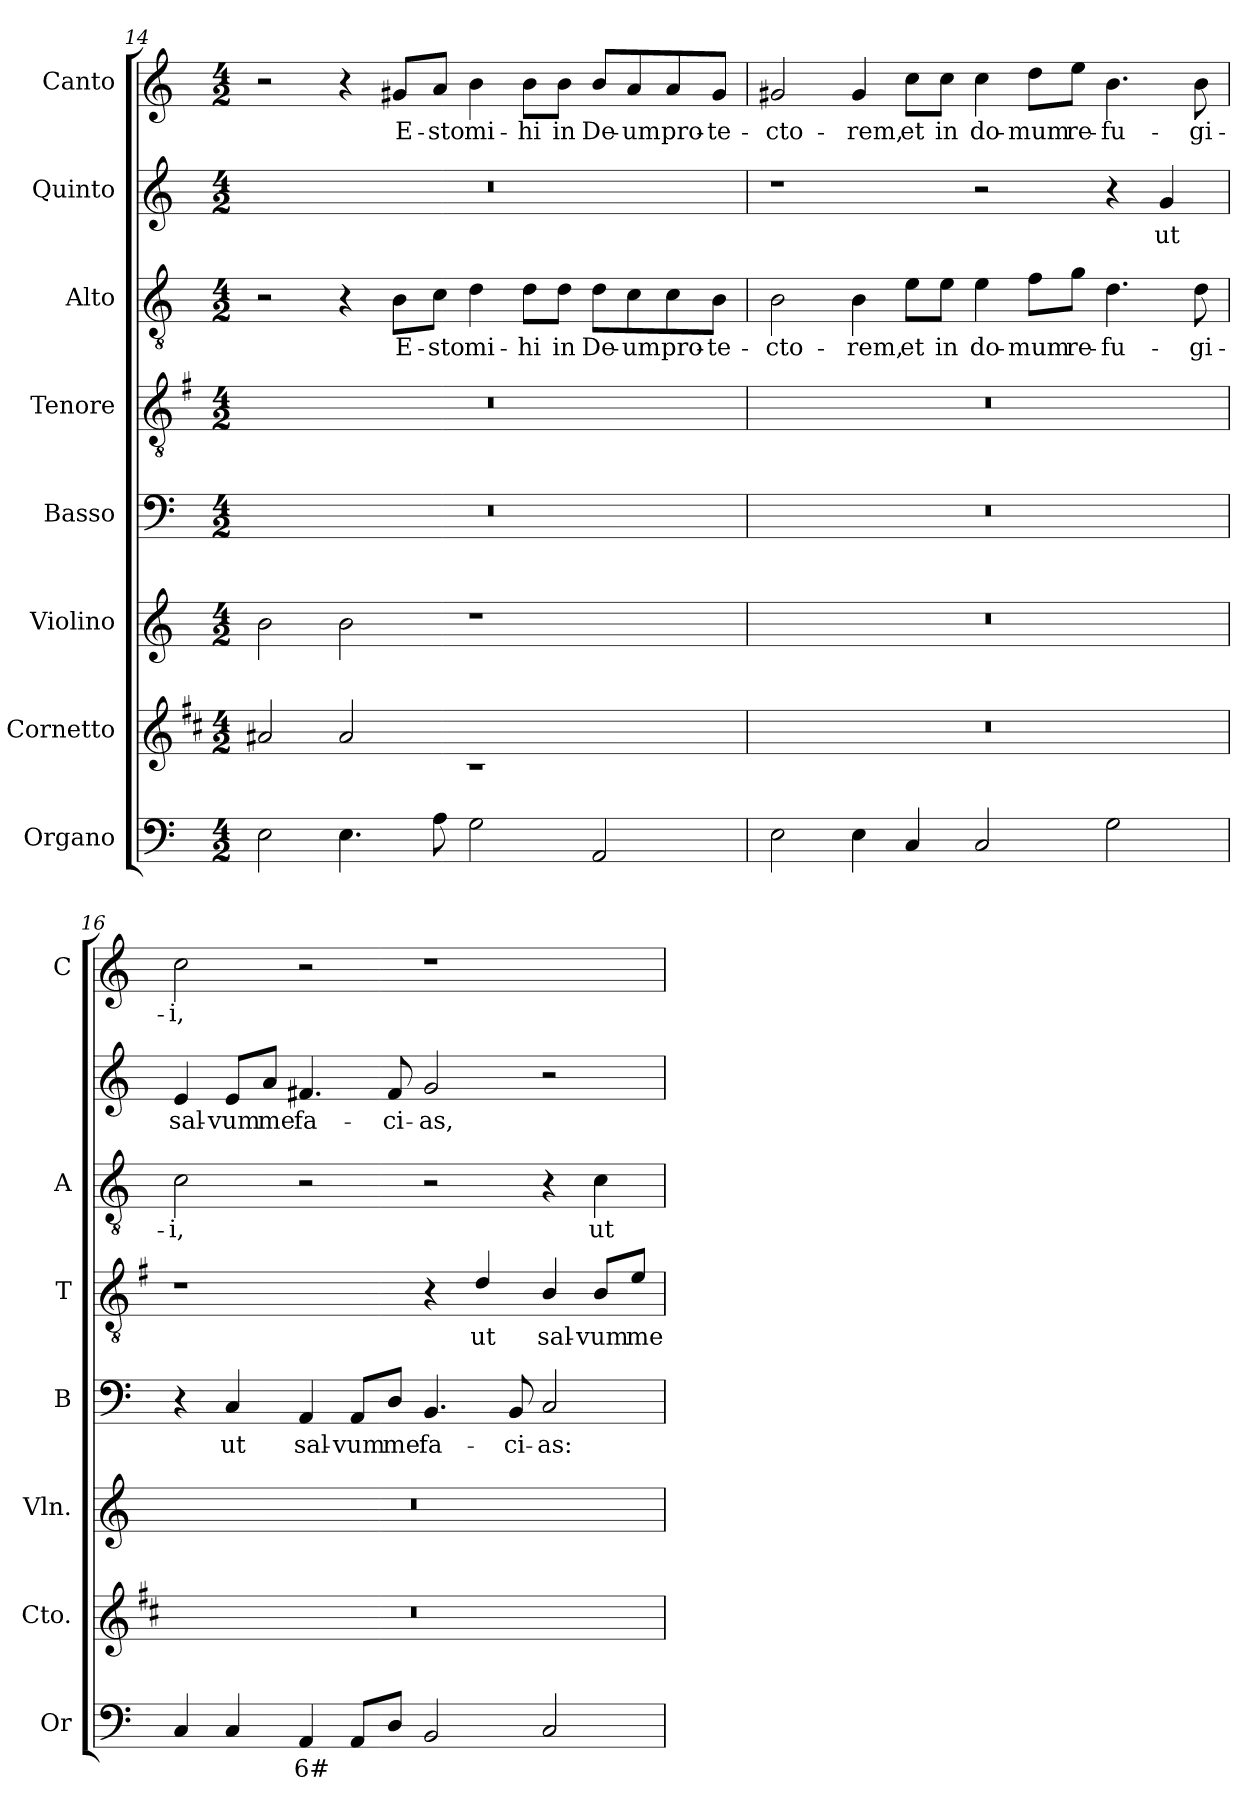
**kern	**text	**kern	**kern	**kern	**text	**kern	**text	**kern	**text	**kern	**text	**kern	**text
*part8	*part8	*part7	*part6	*part5	*part5	*part4	*part4	*part3	*part3	*part2	*part2	*part1	*part1
*staff8	*staff8	*staff7	*staff6	*staff5	*staff5	*staff4	*staff4	*staff3	*staff3	*staff2	*staff2	*staff1	*staff1
*I"Organo	*	*I"Cornetto	*I"Violino	*I"Basso	*	*I"Tenore	*	*I"Alto	*	*I"Quinto	*	*I"Canto	*
*I'Or	*	*I'Cto.	*I'Vln.	*I'B	*	*I'T	*	*I'A	*	*	*	*I'C	*
*clefF4	*	*clefG2	*clefG2	*clefF4	*	*clefGv2	*	*clefGv2	*	*clefG2	*	*clefG2	*
*	*	*ITrd1c2	*	*	*	*ITrd4c7	*	*	*	*	*	*	*
*k[]	*	*k[]	*k[]	*k[]	*	*k[]	*	*k[]	*	*k[]	*	*k[]	*
*C:	*	*C:	*C:	*C:	*	*C:	*	*C:	*	*C:	*	*C:	*
*M4/2	*	*M4/2	*M4/2	*M4/2	*	*M4/2	*	*M4/2	*	*M4/2	*	*M4/2	*
=14	=14	=14	=14	=14	=14	=14	=14	=14	=14	=14	=14	=14	=14
2E\	.	2g#X/	2b\	0r	.	0r	.	2r	.	0r	.	2r	.
4.E\	.	2g#/	2b\	.	.	.	.	4r	.	.	.	4r	.
!	!	!	!	!	!	!	!	!	!LO:LY:b	!	!	!	!LO:LY:b
.	.	.	.	.	.	.	.	8B\L	E-	.	.	8g#X/L	E-
!	!	!	!	!	!	!	!	!	!LO:LY:b	!	!	!	!LO:LY:b
8A\	.	.	.	.	.	.	.	8c\J	-sto	.	.	8a/J	-sto
!	!	!	!	!	!	!	!	!	!LO:LY:b	!	!	!	!LO:LY:b
2G\	.	1rc	1r	.	.	.	.	4d\	mi-	.	.	4b\	mi-
!	!	!	!	!	!	!	!	!	!LO:LY:b	!	!	!	!LO:LY:b
.	.	.	.	.	.	.	.	8d\L	-hi	.	.	8b\L	-hi
!	!	!	!	!	!	!	!	!	!LO:LY:b	!	!	!	!LO:LY:b
.	.	.	.	.	.	.	.	8d\J	in	.	.	8b\J	in
!	!	!	!	!	!	!	!	!	!LO:LY:b	!	!	!	!LO:LY:b
2AA/	.	.	.	.	.	.	.	8d\L	De-	.	.	8b/L	De-
!	!	!	!	!	!	!	!	!	!LO:LY:b	!	!	!	!LO:LY:b
.	.	.	.	.	.	.	.	8c\	-um	.	.	8a/	-um
!	!	!	!	!	!	!	!	!	!LO:LY:b	!	!	!	!LO:LY:b
.	.	.	.	.	.	.	.	8c\	pro-	.	.	8a/	pro-
!	!	!	!	!	!	!	!	!	!LO:LY:b	!	!	!	!LO:LY:b
.	.	.	.	.	.	.	.	8B\J	-te-	.	.	8g#/J	-te-
!!LO:LB:g=z
=15	=15	=15	=15	=15	=15	=15	=15	=15	=15	=15	=15	=15	=15
!	!	!	!	!	!	!	!	!	!LO:LY:b	!	!	!	!LO:LY:b
2E\	.	0r	0r	0r	.	0r	.	2B\	-cto-	1r	.	2g#X/	-cto-
!	!	!	!	!	!	!	!	!	!LO:LY:b	!	!	!	!LO:LY:b
4E\	.	.	.	.	.	.	.	4B\	-rem,	.	.	4g#/	-rem,
!	!	!	!	!	!	!	!	!	!LO:LY:b	!	!	!	!LO:LY:b
4C/	.	.	.	.	.	.	.	8e\L	et	.	.	8cc\L	et
!	!	!	!	!	!	!	!	!	!LO:LY:b	!	!	!	!LO:LY:b
.	.	.	.	.	.	.	.	8e\J	in	.	.	8cc\J	in
!	!	!	!	!	!	!	!	!	!LO:LY:b	!	!	!	!LO:LY:b
2C/	.	.	.	.	.	.	.	4e\	do-	2r	.	4cc\	do-
!	!	!	!	!	!	!	!	!	!LO:LY:b	!	!	!	!LO:LY:b
.	.	.	.	.	.	.	.	8f\L	-mum	.	.	8dd\L	-mum
!	!	!	!	!	!	!	!	!	!LO:LY:b	!	!	!	!LO:LY:b
.	.	.	.	.	.	.	.	8g\J	re-	.	.	8ee\J	re-
!	!	!	!	!	!	!	!	!	!LO:LY:b	!	!	!	!LO:LY:b
2G\	.	.	.	.	.	.	.	4.d\	-fu-	4r	.	4.b\	-fu-
!	!	!	!	!	!	!	!	!	!	!	!LO:LY:b	!	!
.	.	.	.	.	.	.	.	.	.	4g/	ut	.	.
!	!	!	!	!	!	!	!	!	!LO:LY:b	!	!	!	!LO:LY:b
.	.	.	.	.	.	.	.	8d\	-gi-	.	.	8b\	-gi-
=16	=16	=16	=16	=16	=16	=16	=16	=16	=16	=16	=16	=16	=16
!	!	!	!	!	!	!	!	!	!LO:LY:b	!	!LO:LY:b	!	!LO:LY:b
4C/	.	0r	0r	4r	.	1r	.	2c\	-i,	4e/	sal-	2cc\	-i,
!	!	!	!	!	!LO:LY:b	!	!	!	!	!	!LO:LY:b	!	!
4C/	.	.	.	4C/	ut	.	.	.	.	8e/L	-vum	.	.
!	!	!	!	!	!	!	!	!	!	!	!LO:LY:b	!	!
.	.	.	.	.	.	.	.	.	.	8a/J	me	.	.
!	!LO:LY:b	!	!	!	!LO:LY:b	!	!	!	!	!	!LO:LY:b	!	!
4AA/	6#	.	.	4AA/	sal-	.	.	2r	.	4.f#X/	fa-	2r	.
!	!	!	!	!	!LO:LY:b	!	!	!	!	!	!	!	!
8AA/L	.	.	.	8AA/L	-vum	.	.	.	.	.	.	.	.
!	!	!	!	!	!LO:LY:b	!	!	!	!	!	!LO:LY:b	!	!
8D/J	.	.	.	8D/J	me	.	.	.	.	8f#/	-ci-	.	.
!	!	!	!	!	!LO:LY:b	!	!	!	!	!	!LO:LY:b	!	!
2BB/	.	.	.	4.BB/	fa-	4r	.	2r	.	2g/	-as,	1r	.
!	!	!	!	!	!	!	!LO:LY:b	!	!	!	!	!	!
.	.	.	.	.	.	4G/	ut	.	.	.	.	.	.
!	!	!	!	!	!LO:LY:b	!	!	!	!	!	!	!	!
.	.	.	.	8BB/	-ci-	.	.	.	.	.	.	.	.
!	!	!	!	!	!LO:LY:b	!	!LO:LY:b	!	!	!	!	!	!
2C/	.	.	.	2C/	-as:	4E/	sal-	4r	.	2r	.	.	.
!	!	!	!	!	!	!	!LO:LY:b	!	!LO:LY:b	!	!	!	!
.	.	.	.	.	.	8E/L	-vum	4c\	ut	.	.	.	.
!	!	!	!	!	!	!	!LO:LY:b	!	!	!	!	!	!
.	.	.	.	.	.	8A/J	me	.	.	.	.	.	.
=	=	=	=	=	=	=	=	=	=	=	=	=	=
*-	*-	*-	*-	*-	*-	*-	*-	*-	*-	*-	*-	*-	*-
